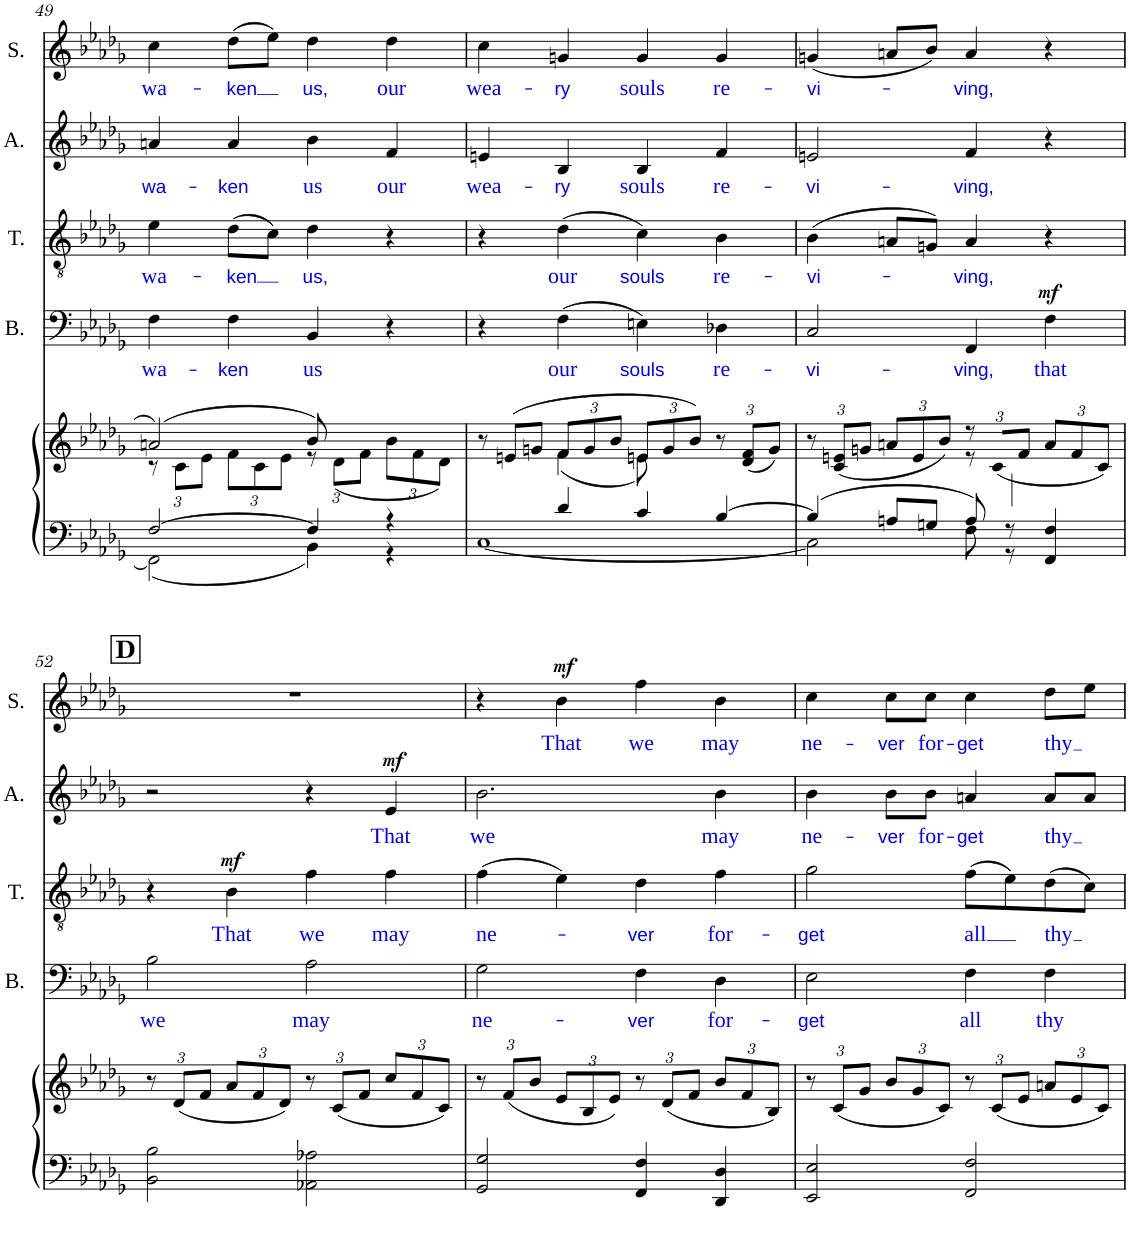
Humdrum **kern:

**kern	**kern	**kern	**text	**dynam	**kern	**text	**dynam	**kern	**text	**dynam	**kern	**text	**dynam
*part5	*part5	*part4	*part4	*part4	*part3	*part3	*part3	*part2	*part2	*part2	*part1	*part1	*part1
*staff6	*staff5	*staff4	*staff4	*staff4	*staff3	*staff3	*staff3	*staff2	*staff2	*staff2	*staff1	*staff1	*staff1
*I"Piano	*	*I"Bass	*	*	*I"Tenor	*	*	*I"Alto	*	*	*I"Soprano	*	*
*I'Pno	*	*I'B.	*	*	*I'T.	*	*	*I'A.	*	*	*I'S.	*	*
!!LO:PB:g=z
*clefF4	*clefG2	*clefF4	*	*	*clefGv2	*	*	*clefG2	*	*	*clefG2	*	*
*k[b-e-a-d-g-]	*k[b-e-a-d-g-]	*k[b-e-a-d-g-]	*	*	*k[b-e-a-d-g-]	*	*	*k[b-e-a-d-g-]	*	*	*k[b-e-a-d-g-]	*	*
*M4/4	*M4/4	*M4/4	*	*	*M4/4	*	*	*M4/4	*	*	*M4/4	*	*
=49	=49	=49	=49	=49	=49	=49	=49	=49	=49	=49	=49	=49	=49
*^	*^	*	*	*	*	*	*	*	*	*	*	*	*
*	*	*	*Xbrackettup	*	*	*	*	*	*	*	*	*	*	*	*
!	!	!	!	!	!LO:LY:b:color=#0000FF	!	!	!LO:LY:b:color=#0000FF	!	!	!LO:LY:b:color=#0000FF	!	!	!LO:LY:b:color=#0000FF	!
[2F/	2FF\]	(2an/	12r	4F\	wa-	.	4e-\	wa-	.	4an/	wa-	.	4cc\	wa-	.
.	.	.	12c\L	.	.	.	.	.	.	.	.	.	.	.	.
.	.	.	12e-\J	.	.	.	.	.	.	.	.	.	.	.	.
!	!	!	!	!	!LO:LY:b:color=#0000FF	!	!	!LO:LY:b:color=#0000FF	!	!	!LO:LY:b:color=#0000FF	!	!	!LO:LY:b:color=#0000FF	!
.	.	.	12f\L	4F\	-ken	.	(8d-\L	-ken	.	4a/	-ken	.	(8dd-\L	-ken	.
.	.	.	12c\	.	.	.	.	.	.	.	.	.	.	.	.
.	.	.	.	.	.	.	8c\J)	.	.	.	.	.	8ee-\J)	.	.
.	.	.	12e-\J	.	.	.	.	.	.	.	.	.	.	.	.
!	!	!	!	!	!LO:LY:b:color=#0000FF	!	!	!LO:LY:b:color=#0000FF	!	!	!LO:LY:b:color=#0000FF	!	!	!LO:LY:b:color=#0000FF	!
4F/]	4BB-\	8b-/)	12r	4BB-/	us	.	4d-\	us,	.	4b-\	us	.	4dd-\	us,	.
.	.	.	(12d-\L	.	.	.	.	.	.	.	.	.	.	.	.
.	.	8ryy	.	.	.	.	.	.	.	.	.	.	.	.	.
.	.	.	12f\J	.	.	.	.	.	.	.	.	.	.	.	.
!	!	!	!	!	!	!	!	!	!	!	!LO:LY:b:color=#0000FF	!	!	!LO:LY:b:color=#0000FF	!
4r	4r	4ryy	12b-\L	4r	.	.	4r	.	.	4f/	our	.	4dd-\	our	.
.	.	.	12f\	.	.	.	.	.	.	.	.	.	.	.	.
.	.	.	12d-\J)	.	.	.	.	.	.	.	.	.	.	.	.
=50	=50	=50	=50	=50	=50	=50	=50	=50	=50	=50	=50	=50	=50	=50	=50
!	!	!	!	!	!	!	!	!	!	!	!LO:LY:b:color=#0000FF	!	!	!LO:LY:b:color=#0000FF	!
4ryy	[1C	12r	4ryy	4r	.	.	4r	.	.	4en/	wea-	.	4cc\	wea-	.
.	.	(12en/L	.	.	.	.	.	.	.	.	.	.	.	.	.
.	.	12gn/J	.	.	.	.	.	.	.	.	.	.	.	.	.
!	!	!	!	!	!LO:LY:b:color=#0000FF	!	!	!LO:LY:b:color=#0000FF	!	!	!LO:LY:b:color=#0000FF	!	!	!LO:LY:b:color=#0000FF	!
4d-/	.	12f/L	(4f\	(4F\	our	.	(4d-\	our	.	4B-/	-ry	.	4gn/	-ry	.
.	.	12g/	.	.	.	.	.	.	.	.	.	.	.	.	.
.	.	12b-/J	.	.	.	.	.	.	.	.	.	.	.	.	.
!	!	!	!	!	!LO:LY:b:color=#0000FF	!	!	!LO:LY:b:color=#0000FF	!	!	!LO:LY:b:color=#0000FF	!	!	!LO:LY:b:color=#0000FF	!
4c/	.	12e/L	8en\)	4En\)	souls	.	4c\)	souls	.	4B-/	souls	.	4g/	souls	.
.	.	12g/	.	.	.	.	.	.	.	.	.	.	.	.	.
.	.	.	8ryy	.	.	.	.	.	.	.	.	.	.	.	.
.	.	12b-/J)	.	.	.	.	.	.	.	.	.	.	.	.	.
!	!	!	!	!	!LO:LY:b:color=#0000FF	!	!	!LO:LY:b:color=#0000FF	!	!	!LO:LY:b:color=#0000FF	!	!	!LO:LY:b:color=#0000FF	!
[4B-/	.	12r	4ryy	4D-X\	re-	.	4B-\	re-	.	4f/	re-	.	4g/	re-	.
.	.	(<12d-/ 12f/L	.	.	.	.	.	.	.	.	.	.	.	.	.
.	.	12g/J)	.	.	.	.	.	.	.	.	.	.	.	.	.
=51	=51	=51	=51	=51	=51	=51	=51	=51	=51	=51	=51	=51	=51	=51	=51
!	!	!	!	!	!LO:LY:b:color=#0000FF	!	!	!LO:LY:b:color=#0000FF	!	!	!LO:LY:b:color=#0000FF	!	!	!LO:LY:b:color=#0000FF	!
4B-/]	2C\]	12r	4ryy	2C/	-vi-	.	(4B-\	-vi-	.	2en/	-vi-	.	(4gn/	-vi-	.
.	.	(<12c/ 12en/L	.	.	.	.	.	.	.	.	.	.	.	.	.
.	.	12gn/J	.	.	.	.	.	.	.	.	.	.	.	.	.
8An/L	.	12an/L	4ryy	.	.	.	8An/L	.	.	.	.	.	8an/L	.	.
.	.	12e/	.	.	.	.	.	.	.	.	.	.	.	.	.
8Gn/J	.	.	.	.	.	.	8Gn/J)	.	.	.	.	.	8b-/J)	.	.
.	.	12b-/J)	.	.	.	.	.	.	.	.	.	.	.	.	.
!	!	!	!	!	!LO:LY:b:color=#0000FF	!	!	!LO:LY:b:color=#0000FF	!	!	!LO:LY:b:color=#0000FF	!	!	!LO:LY:b:color=#0000FF	!
8A/	8F\	12r	8r	4FF/	-ving,	.	4A/	-ving,	.	4f/	-ving,	.	4a/	-ving,	.
.	.	(<12c/L	.	.	.	.	.	.	.	.	.	.	.	.	.
8r	8r	.	8ryy	.	.	.	.	.	.	.	.	.	.	.	.
.	.	12f/J	.	.	.	.	.	.	.	.	.	.	.	.	.
!	!	!	!	!	!LO:LY:b:color=#0000FF	!LO:DY:a	!	!	!	!	!	!	!	!	!
4FF/ 4F/	4ryy	12a/L	4ryy	4F\	that	mf	4r	.	.	4r	.	.	4r	.	.
.	.	12f/	.	.	.	.	.	.	.	.	.	.	.	.	.
.	.	12c/J)	.	.	.	.	.	.	.	.	.	.	.	.	.
*	*	*v	*v	*	*	*	*	*	*	*	*	*	*	*	*
!!LO:LB:g=z
!!LO:REH:place=s1:a:B:cj:fs=14:t=D
=52	=52	=52	=52	=52	=52	=52	=52	=52	=52	=52	=52	=52	=52	=52
!	!	!	!	!LO:LY:b:color=#0000FF	!	!	!	!	!	!	!	!	!	!
2BB-\ 2B-\	1ryy	12r	2B-\	we	.	4r	.	.	2r	.	.	1r	.	.
.	.	(12d-/L	.	.	.	.	.	.	.	.	.	.	.	.
.	.	12f/J	.	.	.	.	.	.	.	.	.	.	.	.
!	!	!	!	!	!	!	!LO:LY:b:color=#0000FF	!LO:DY:a	!	!	!	!	!	!
.	.	12a-/L	.	.	.	4B-\	That	mf	.	.	.	.	.	.
.	.	12f/	.	.	.	.	.	.	.	.	.	.	.	.
.	.	12d-/J)	.	.	.	.	.	.	.	.	.	.	.	.
!	!	!	!	!LO:LY:b:color=#0000FF	!	!	!LO:LY:b:color=#0000FF	!	!	!	!	!	!	!
2AA-X\ 2A-X\	.	12r	2A-\	may	.	4f\	we	.	4r	.	.	.	.	.
.	.	(12c/L	.	.	.	.	.	.	.	.	.	.	.	.
.	.	12f/J	.	.	.	.	.	.	.	.	.	.	.	.
!	!	!	!	!	!	!	!LO:LY:b:color=#0000FF	!	!	!LO:LY:b:color=#0000FF	!LO:DY:a	!	!	!
.	.	12cc/L	.	.	.	4f\	may	.	4e-/	That	mf	.	.	.
.	.	12f/	.	.	.	.	.	.	.	.	.	.	.	.
.	.	12c/J)	.	.	.	.	.	.	.	.	.	.	.	.
=53	=53	=53	=53	=53	=53	=53	=53	=53	=53	=53	=53	=53	=53	=53
!	!	!	!	!LO:LY:b:color=#0000FF	!	!	!LO:LY:b:color=#0000FF	!	!	!LO:LY:b:color=#0000FF	!	!	!	!
2GG-/ 2G-/	1ryy	12r	2G-\	ne-	.	(4f\	ne-	.	2.b-\	we	.	4r	.	.
.	.	(12f/L	.	.	.	.	.	.	.	.	.	.	.	.
.	.	12b-/J	.	.	.	.	.	.	.	.	.	.	.	.
!	!	!	!	!	!	!	!	!	!	!	!	!	!LO:LY:b:color=#0000FF	!LO:DY:a
.	.	12e-/L	.	.	.	4e-\)	.	.	.	.	.	4b-\	That	mf
.	.	12B-/	.	.	.	.	.	.	.	.	.	.	.	.
.	.	12e-/J)	.	.	.	.	.	.	.	.	.	.	.	.
!	!	!	!	!LO:LY:b:color=#0000FF	!	!	!LO:LY:b:color=#0000FF	!	!	!	!	!	!LO:LY:b:color=#0000FF	!
4FF/ 4F/	.	12r	4F\	-ver	.	4d-\	-ver	.	.	.	.	4ff\	we	.
.	.	(12d-/L	.	.	.	.	.	.	.	.	.	.	.	.
.	.	12f/J	.	.	.	.	.	.	.	.	.	.	.	.
!	!	!	!	!LO:LY:b:color=#0000FF	!	!	!LO:LY:b:color=#0000FF	!	!	!LO:LY:b:color=#0000FF	!	!	!LO:LY:b:color=#0000FF	!
4DD-/ 4D-/	.	12b-/L	4D-\	for-	.	4f\	for-	.	4b-\	may	.	4b-\	may	.
.	.	12f/	.	.	.	.	.	.	.	.	.	.	.	.
.	.	12B-/J)	.	.	.	.	.	.	.	.	.	.	.	.
=54	=54	=54	=54	=54	=54	=54	=54	=54	=54	=54	=54	=54	=54	=54
!	!	!	!	!LO:LY:b:color=#0000FF	!	!	!LO:LY:b:color=#0000FF	!	!	!LO:LY:b:color=#0000FF	!	!	!LO:LY:b:color=#0000FF	!
2EE-/ 2E-/	1ryy	12r	2E-\	-get	.	2g-\	-get	.	4b-\	ne-	.	4cc\	ne-	.
.	.	(12c/L	.	.	.	.	.	.	.	.	.	.	.	.
.	.	12g-/J	.	.	.	.	.	.	.	.	.	.	.	.
!	!	!	!	!	!	!	!	!	!	!LO:LY:b:color=#0000FF	!	!	!LO:LY:b:color=#0000FF	!
.	.	12b-/L	.	.	.	.	.	.	8b-\L	-ver	.	8cc\L	-ver	.
.	.	12g-/	.	.	.	.	.	.	.	.	.	.	.	.
!	!	!	!	!	!	!	!	!	!	!LO:LY:b:color=#0000FF	!	!	!LO:LY:b:color=#0000FF	!
.	.	.	.	.	.	.	.	.	8b-\J	for-	.	8cc\J	for-	.
.	.	12c/J)	.	.	.	.	.	.	.	.	.	.	.	.
!	!	!	!	!LO:LY:b:color=#0000FF	!	!	!LO:LY:b:color=#0000FF	!	!	!LO:LY:b:color=#0000FF	!	!	!LO:LY:b:color=#0000FF	!
2FF/ 2F/	.	12r	4F\	all	.	(8f\L	all	.	4an/	-get	.	4cc\	-get	.
.	.	(12c/L	.	.	.	.	.	.	.	.	.	.	.	.
.	.	.	.	.	.	8e-\)	.	.	.	.	.	.	.	.
.	.	12e-/J	.	.	.	.	.	.	.	.	.	.	.	.
!	!	!	!	!LO:LY:b:color=#0000FF	!	!	!LO:LY:b:color=#0000FF	!	!	!LO:LY:b:color=#0000FF	!	!	!LO:LY:b:color=#0000FF	!
.	.	12an/L	4F\	thy	.	(8d-\	thy	.	8a/L	thy	.	8dd-\L	thy	.
.	.	12e-/	.	.	.	.	.	.	.	.	.	.	.	.
.	.	.	.	.	.	8c\J)	.	.	8a/J	.	.	8ee-\J	.	.
.	.	12c/J)	.	.	.	.	.	.	.	.	.	.	.	.
*v	*v	*	*	*	*	*	*	*	*	*	*	*	*	*
=	=	=	=	=	=	=	=	=	=	=	=	=	=
*-	*-	*-	*-	*-	*-	*-	*-	*-	*-	*-	*-	*-	*-
